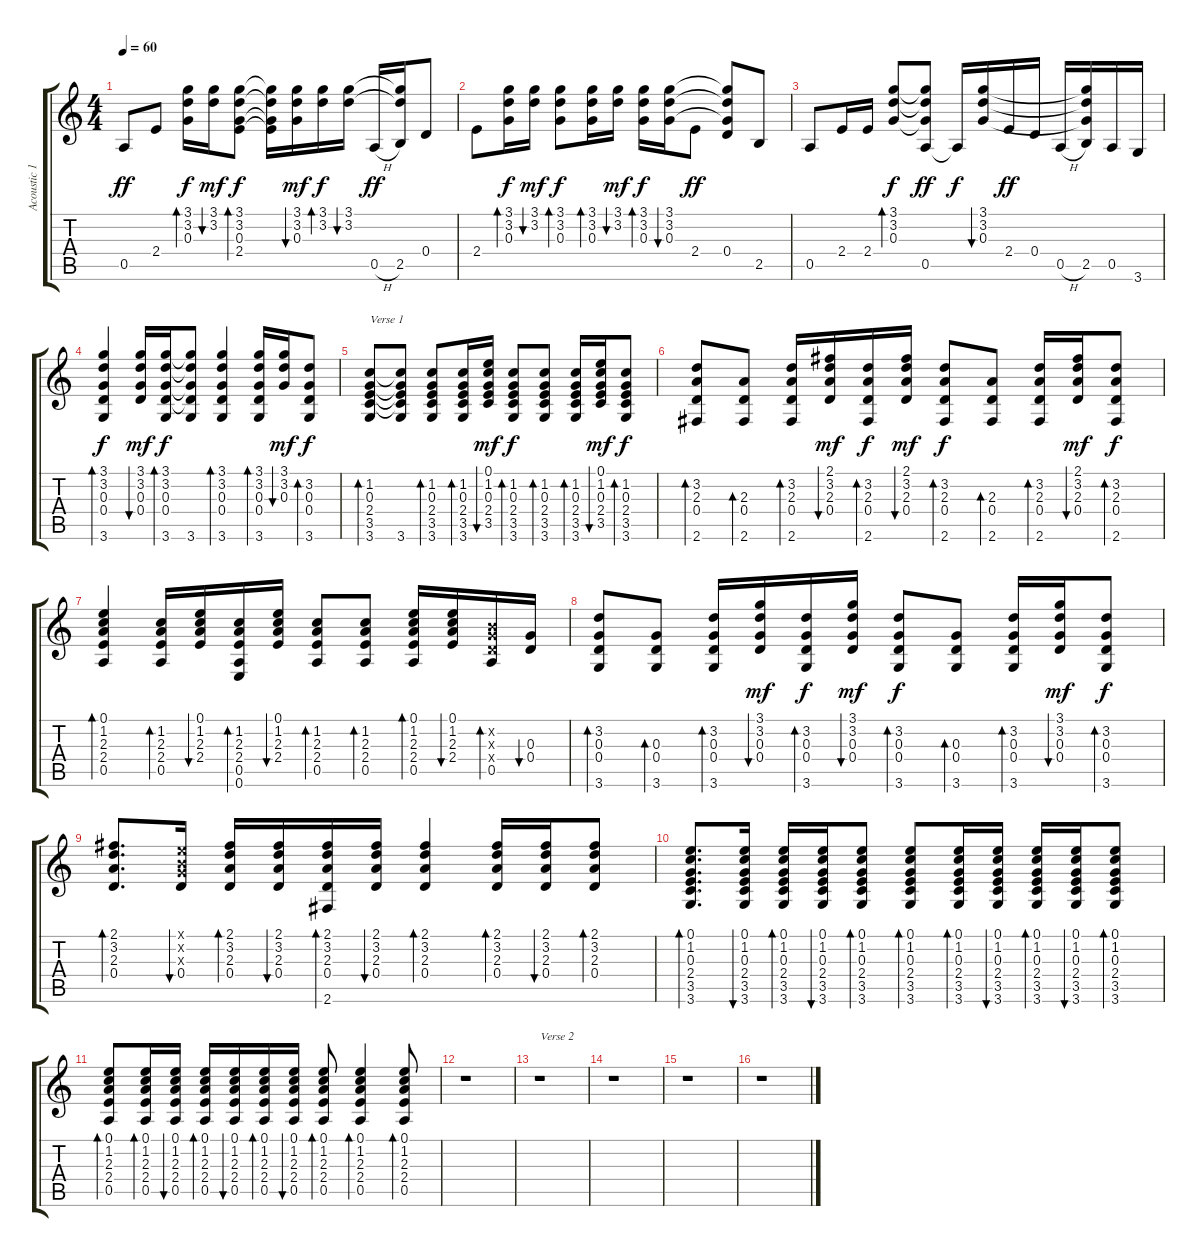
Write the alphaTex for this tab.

\track ("Acoustic 12 String" "Acoustic 1") {instrument acousticguitarsteel}
\staff {score tabs}
\tuning (E4 B3 G3 D3 A2 E2) {hide}
\ts (4 4)
\tempo 60
\clef g2
\ks c
0.5.8{dy ff} 2.4.8 (3.1 3.2 0.3).16{bd 120 dy f} (3.1 3.2).16{bu 120 dy mf} (3.1 3.2 0.3 2.4).8{bd 120 dy f} (3.1{t} 3.2{t} 0.3{t} 2.4{t}).16 (3.1 3.2 0.3).16{bu 120 dy mf} (3.1 3.2).16{bd 120 dy f} (3.1 3.2).16{bu 120} 0.5{h}.16{dy ff} (3.1{t} 3.2{t} 2.5).16 0.4.8 |
2.4.8 (3.1 3.2 0.3).16{bd 120 dy f} (3.1 3.2).16{bu 120 dy mf} (3.1 3.2 0.3).8{bd 120 dy f} (3.1 3.2 0.3).16{bd 120} (3.1 3.2).16{bu 120 dy mf} (3.1 3.2 0.3).16{bd 120 dy f} (3.1 3.2 0.3).16{bu 120} 2.4.8{dy ff} (3.1{t} 3.2{t} 0.3{t} 0.4).8 2.5.8 |
0.5.8 2.4.16 2.4.16 (3.1 3.2 0.3).8{bd 120 dy f} (3.1{t} 3.2{t} 0.3{t} 0.5).8{dy ff} 0.5{t}.16{dy f} (3.1 3.2 0.3).16{bu 120} 2.4.16{dy ff} 0.4.16 0.5{h}.16 (3.1{t} 3.2{t} 0.3{t} 2.5).16 0.5.16 3.6.16 |
(3.1 3.2 0.3 0.4 3.6).4{bd 120 dy f} (3.1 3.2 0.3 0.4).16{bu 120 dy mf} (3.1 3.2 0.3 0.4 3.6).16{bd 120 dy f} (3.1{t} 3.2{t} 0.3{t} 0.4{t} 3.6).8 (3.1 3.2 0.3 0.4 3.6).4{bd 120} (3.1 3.2 0.3 0.4 3.6).16{bd 120} (3.1 3.2 0.3).16{bu 120 dy mf} (3.2 0.3 0.4 3.6).8{bd 120 dy f} |
(1.2 0.3 2.4 3.5 3.6).8{bd 120 txt "Verse 1"} (1.2{t} 0.3{t} 2.4{t} 3.5{t} 3.6).8 (1.2 0.3 2.4 3.5 3.6).8{bd 120} (1.2 0.3 2.4 3.5 3.6).16{bd 60} (0.1 1.2 0.3 2.4 3.5).16{bu 60 dy mf} (1.2 0.3 2.4 3.5 3.6).8{bd 120 dy f} (1.2 0.3 2.4 3.5 3.6).8{bd 120} (1.2 0.3 2.4 3.5 3.6).16{bd 60} (0.1 1.2 0.3 2.4 3.5).16{bu 60 dy mf} (1.2 0.3 2.4 3.5 3.6).8{bd 120 dy f} |
(3.2 2.3 0.4 2.6).8{bd 120} (2.3 0.4 2.6).8{bd 120} (3.2 2.3 0.4 2.6).16{bd 60} (2.1 3.2 2.3 0.4).16{bu 60 dy mf} (3.2 2.3 0.4 2.6).16{bd 60 dy f} (2.1 3.2 2.3 0.4).16{bu 60 dy mf} (3.2 2.3 0.4 2.6).8{bd 120 dy f} (2.3 0.4 2.6).8{bd 120} (3.2 2.3 0.4 2.6).16{bd 60} (2.1 3.2 2.3 0.4).16{bu 60 dy mf} (3.2 2.3 0.4 2.6).8{bd 120 dy f} |
(0.1 1.2 2.3 2.4 0.5).4{bd 240} (1.2 2.3 2.4 0.5).16{bd 60} (0.1 1.2 2.3 2.4).16{bu 60} (1.2 2.3 2.4 0.5 0.6).16{bd 60} (0.1 1.2 2.3 2.4).16{bu 60} (1.2 2.3 2.4 0.5).8{bd 120} (1.2 2.3 2.4 0.5).8{bd 120} (0.1 1.2 2.3 2.4 0.5).16{bd 60} (0.1 1.2 2.3 2.4).16{bu 60} (0.2{x} 0.3{x} 0.4{x} 0.5).16{bd 60} (0.3 0.4).16{bu 60} |
(3.2 0.3 0.4 3.6).8{bd 120} (0.3 0.4 3.6).8{bd 120} (3.2 0.3 0.4 3.6).16{bd 60} (3.1 3.2 0.3 0.4).16{bu 60 dy mf} (3.2 0.3 0.4 3.6).16{bd 60 dy f} (3.1 3.2 0.3 0.4).16{bu 60 dy mf} (3.2 0.3 0.4 3.6).8{bd 120 dy f} (0.3 0.4 3.6).8{bd 120} (3.2 0.3 0.4 3.6).16{bd 60} (3.1 3.2 0.3 0.4).16{bu 60 dy mf} (3.2 0.3 0.4 3.6).8{bd 120 dy f} |
(2.1 3.2 2.3 0.4).8{d bd 120} (0.1{x} 0.2{x} 0.3{x} 0.4).16{bu 60} (2.1 3.2 2.3 0.4).16{bd 60} (2.1 3.2 2.3 0.4).16{bu 60} (2.1 3.2 2.3 0.4 2.6).16{bd 60} (2.1 3.2 2.3 0.4).16{bu 60} (2.1 3.2 2.3 0.4).4{bd 240} (2.1 3.2 2.3 0.4).16{bd 60} (2.1 3.2 2.3 0.4).16{bu 60} (2.1 3.2 2.3 0.4).8{bd 120} |
(0.1 1.2 0.3 2.4 3.5 3.6).8{d bd 120} (0.1 1.2 0.3 2.4 3.5 3.6).16{bu 60} (0.1 1.2 0.3 2.4 3.5 3.6).16{bd 60} (0.1 1.2 0.3 2.4 3.5 3.6).16{bu 60} (0.1 1.2 0.3 2.4 3.5 3.6).8{bd 120} (0.1 1.2 0.3 2.4 3.5 3.6).8{bd 120} (0.1 1.2 0.3 2.4 3.5 3.6).16{bd 60} (0.1 1.2 0.3 2.4 3.5 3.6).16{bu 60} (0.1 1.2 0.3 2.4 3.5 3.6).16{bd 60} (0.1 1.2 0.3 2.4 3.5 3.6).16{bu 60} (0.1 1.2 0.3 2.4 3.5 3.6).8{bd 120} |
(0.1 1.2 2.3 2.4 0.5).8{bd 30} (0.1 1.2 2.3 2.4 0.5).16{bd 30} (0.1 1.2 2.3 2.4 0.5).16{bu 30} (0.1 1.2 2.3 2.4 0.5).16{bd 30} (0.1 1.2 2.3 2.4 0.5).16{bu 30} (0.1 1.2 2.3 2.4 0.5).16{bd 30} (0.1 1.2 2.3 2.4 0.5).16{bu 30} (0.1 1.2 2.3 2.4 0.5).8{bd 30} (0.1 1.2 2.3 2.4 0.5).4{bd 30} (0.1 1.2 2.3 2.4 0.5).8{bd 30} |
r.1 |
r.1{txt "Verse 2"} |
r.1 |
r.1 |
r.1
